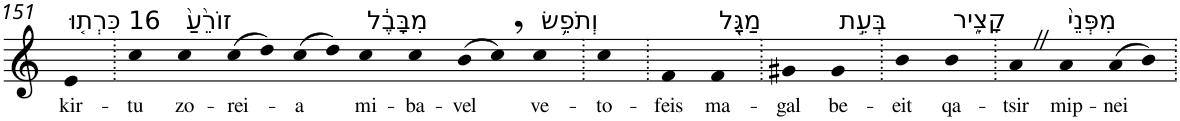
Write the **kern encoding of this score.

**kern	**text
*part1	*part1
*staff1	*staff1
*I"Piano	*
*I'Pno	*
!!LO:PB:g=z
*clefG2	*
*k[]	*
=151	=151
!LO:TX:a:t=16 כִּרְת֤וּ	!
!	!LO:LY:b
4e	kir-
=152.	=152.
!	!LO:LY:b
4cc	-tu
!LO:TX:a:t=זוֹרֵ֙עַ֙	!
!	!LO:LY:b
4cc	zo-
!	!LO:LY:b
(>8cc	-rei-
8dd)	.
!	!LO:LY:b
(>8cc	-a
8dd)	.
!LO:TX:a:t=מִבָּבֶ֔ל	!
!	!LO:LY:b
4cc	mi-
!	!LO:LY:b
4cc	-ba-
!	!LO:LY:b
(>8b	-vel
8cc,)	.
!LO:TX:a:t=וְתֹפֵ֥שׂ	!
!	!LO:LY:b
4cc	ve-
=153.	=153.
!	!LO:LY:b
4cc	-to-
=154.	=154.
!	!LO:LY:b
4f	-feis
!LO:TX:a:t=מַגָּ֖ל	!
!	!LO:LY:b
4f	ma-
=155.	=155.
!	!LO:LY:b
4g#X	-gal
!LO:TX:a:t=בְּעֵ֣ת	!
!	!LO:LY:b
4g#	be-
=156.	=156.
!	!LO:LY:b
4b	-eit
!LO:TX:a:t=קָצִ֑יר	!
!	!LO:LY:b
4b	qa-
=157.	=157.
!	!LO:LY:b
4aZ	-tsir
!LO:TX:a:t=מִפְּנֵי֙	!
!	!LO:LY:b
4a	mip-
!	!LO:LY:b
(>8a	-nei
8b)	.
=.	=.
*-	*-
